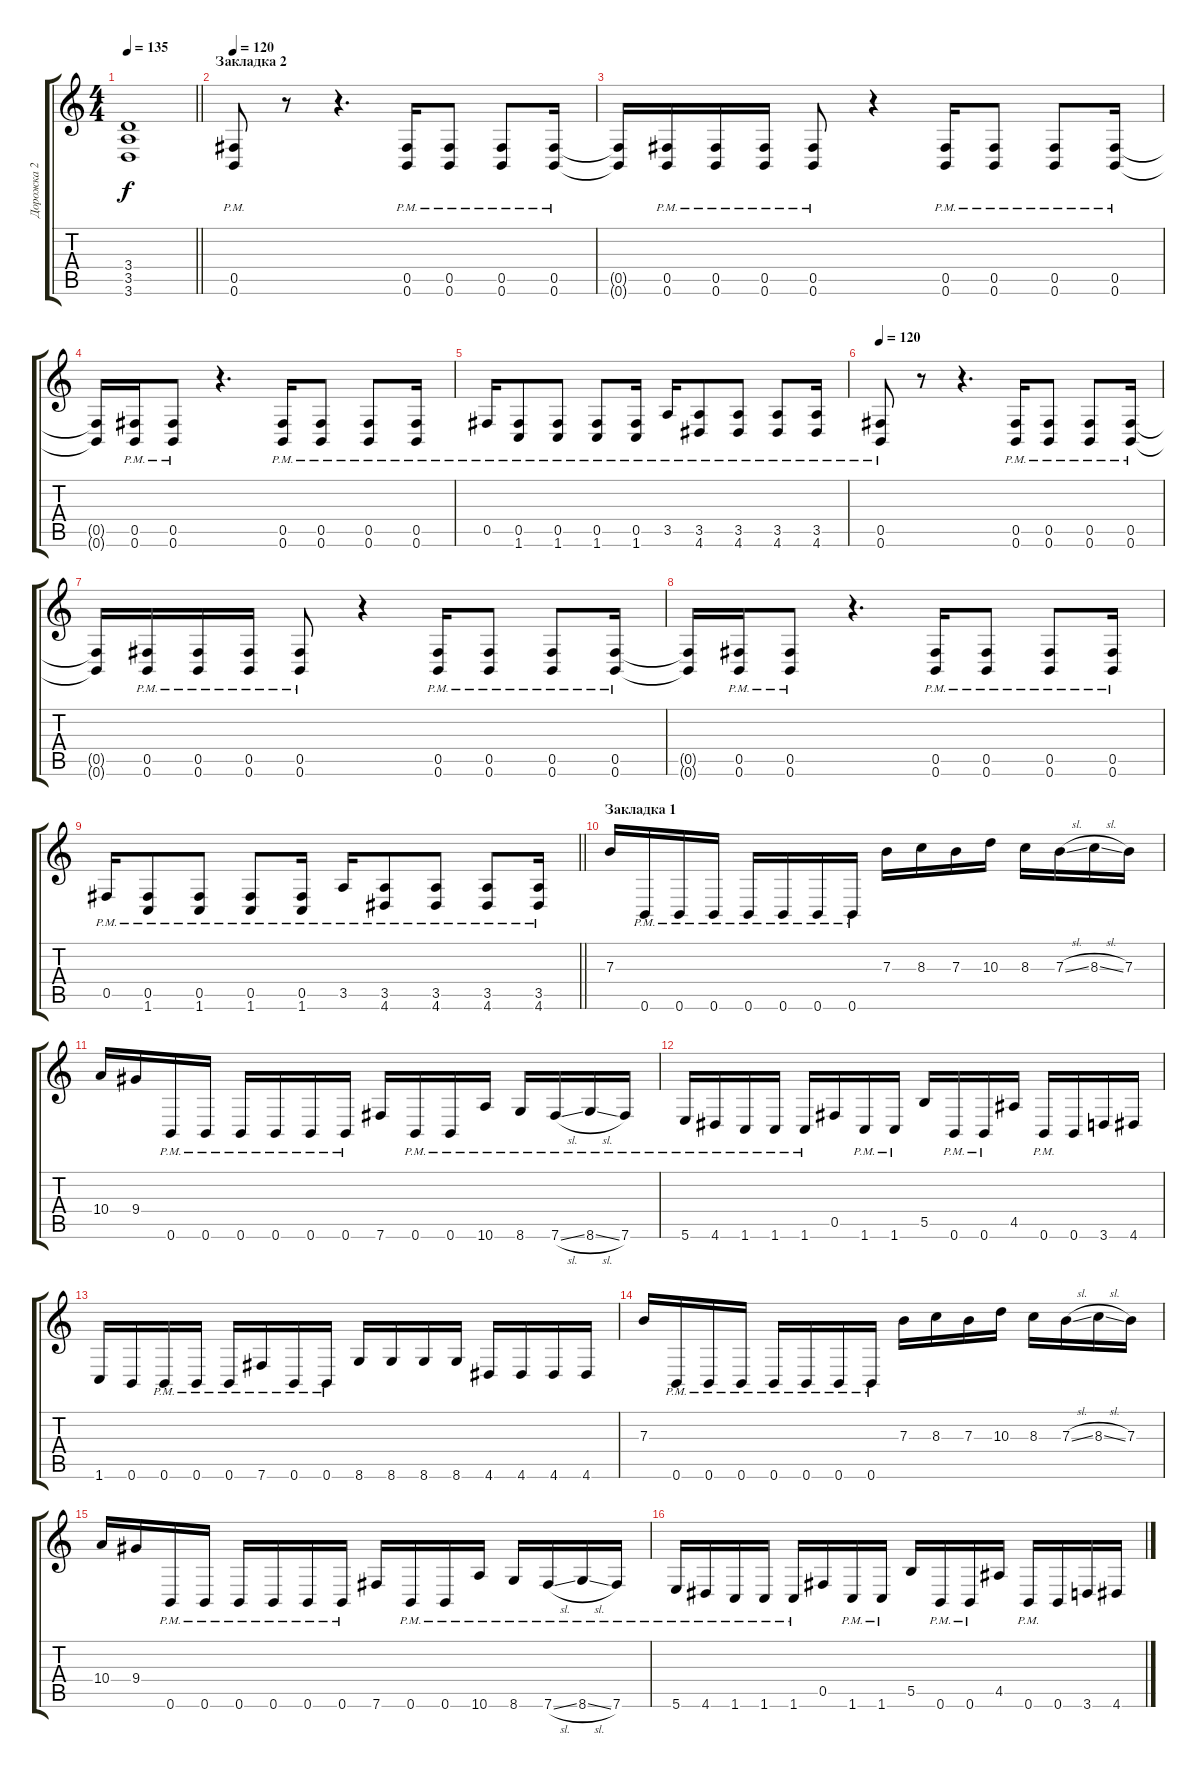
\track ("Дорожка 2" "Дорожка 2") {instrument distortionguitar}
\staff {score tabs}
\tuning (Db4 Ab3 E3 B2 Gb2 B1) {hide}
\ts (4 4)
\tempo 135
\clef g2
\barLineRight lightlight
\ks c
(3.4 3.5 3.6).1{dy f} |
\section ("" "Закладка 2")
\tempo 120
(0.5{pm} 0.6{pm}).8 r.8 r.4{d} (0.5{pm} 0.6{pm}).16 (0.5{pm} 0.6{pm}).8 (0.5{pm} 0.6{pm}).8 (0.5{pm} 0.6{pm}).16 |
(0.5{t} 0.6{t}).16 (0.5{pm} 0.6{pm}).16 (0.5{pm} 0.6{pm}).16 (0.5{pm} 0.6{pm}).16 (0.5{pm} 0.6{pm}).8 r.4 (0.5{pm} 0.6{pm}).16 (0.5{pm} 0.6{pm}).8 (0.5{pm} 0.6{pm}).8 (0.5{pm} 0.6{pm}).16 |
(0.5{t} 0.6{t}).16 (0.5{pm} 0.6{pm}).16 (0.5{pm} 0.6{pm}).8 r.4{d} (0.5{pm} 0.6{pm}).16 (0.5{pm} 0.6{pm}).8 (0.5{pm} 0.6{pm}).8 (0.5{pm} 0.6{pm}).16 |
0.5{pm}.16 (0.5{pm} 1.6{pm}).8 (0.5{pm} 1.6{pm}).8 (0.5{pm} 1.6{pm}).8 (0.5{pm} 1.6{pm}).16 3.5{pm}.16 (3.5{pm} 4.6{pm}).8 (3.5{pm} 4.6{pm}).8 (3.5{pm} 4.6{pm}).8 (3.5{pm} 4.6{pm}).16 |
\tempo 120
(0.5{pm} 0.6{pm}).8 r.8 r.4{d} (0.5{pm} 0.6{pm}).16 (0.5{pm} 0.6{pm}).8 (0.5{pm} 0.6{pm}).8 (0.5{pm} 0.6{pm}).16 |
(0.5{t} 0.6{t}).16 (0.5{pm} 0.6{pm}).16 (0.5{pm} 0.6{pm}).16 (0.5{pm} 0.6{pm}).16 (0.5{pm} 0.6{pm}).8 r.4 (0.5{pm} 0.6{pm}).16 (0.5{pm} 0.6{pm}).8 (0.5{pm} 0.6{pm}).8 (0.5{pm} 0.6{pm}).16 |
(0.5{t} 0.6{t}).16 (0.5{pm} 0.6{pm}).16 (0.5{pm} 0.6{pm}).8 r.4{d} (0.5{pm} 0.6{pm}).16 (0.5{pm} 0.6{pm}).8 (0.5{pm} 0.6{pm}).8 (0.5{pm} 0.6{pm}).16 |
\barLineRight lightlight
0.5{pm}.16 (0.5{pm} 1.6{pm}).8 (0.5{pm} 1.6{pm}).8 (0.5{pm} 1.6{pm}).8 (0.5{pm} 1.6{pm}).16 3.5{pm}.16 (3.5{pm} 4.6{pm}).8 (3.5{pm} 4.6{pm}).8 (3.5{pm} 4.6{pm}).8 (3.5{pm} 4.6{pm}).16 |
\section ("" "Закладка 1")
7.3.16 0.6{pm}.16 0.6{pm}.16 0.6{pm}.16 0.6{pm}.16 0.6{pm}.16 0.6{pm}.16 0.6{pm}.16 7.3.16 8.3.16 7.3.16 10.3.16 8.3.16 7.3{sl}.16 8.3{sl}.16 7.3.16 |
10.4.16 9.4.16 0.6{pm}.16 0.6{pm}.16 0.6{pm}.16 0.6{pm}.16 0.6{pm}.16 0.6{pm}.16 7.6.16 0.6{pm}.16 0.6{pm}.16 10.6{pm}.16 8.6{pm}.16 7.6{sl pm}.16 8.6{sl pm}.16 7.6{pm}.16 |
5.6{pm}.16 4.6{pm}.16 1.6{pm}.16 1.6{pm}.16 1.6{pm}.16 0.5.16 1.6{pm}.16 1.6{pm}.16 5.5.16 0.6{pm}.16 0.6{pm}.16 4.5.16 0.6{pm}.16 0.6.16 3.6.16 4.6.16 |
1.6.16 0.6.16 0.6{pm}.16 0.6{pm}.16 0.6{pm}.16 7.6{pm}.16 0.6{pm}.16 0.6{pm}.16 8.6.16 8.6.16 8.6.16 8.6.16 4.6.16 4.6.16 4.6.16 4.6.16 |
7.3.16 0.6{pm}.16 0.6{pm}.16 0.6{pm}.16 0.6{pm}.16 0.6{pm}.16 0.6{pm}.16 0.6{pm}.16 7.3.16 8.3.16 7.3.16 10.3.16 8.3.16 7.3{sl}.16 8.3{sl}.16 7.3.16 |
10.4.16 9.4.16 0.6{pm}.16 0.6{pm}.16 0.6{pm}.16 0.6{pm}.16 0.6{pm}.16 0.6{pm}.16 7.6.16 0.6{pm}.16 0.6{pm}.16 10.6{pm}.16 8.6{pm}.16 7.6{sl pm}.16 8.6{sl pm}.16 7.6{pm}.16 |
5.6{pm}.16 4.6{pm}.16 1.6{pm}.16 1.6{pm}.16 1.6{pm}.16 0.5.16 1.6{pm}.16 1.6{pm}.16 5.5.16 0.6{pm}.16 0.6{pm}.16 4.5.16 0.6{pm}.16 0.6.16 3.6.16 4.6.16
